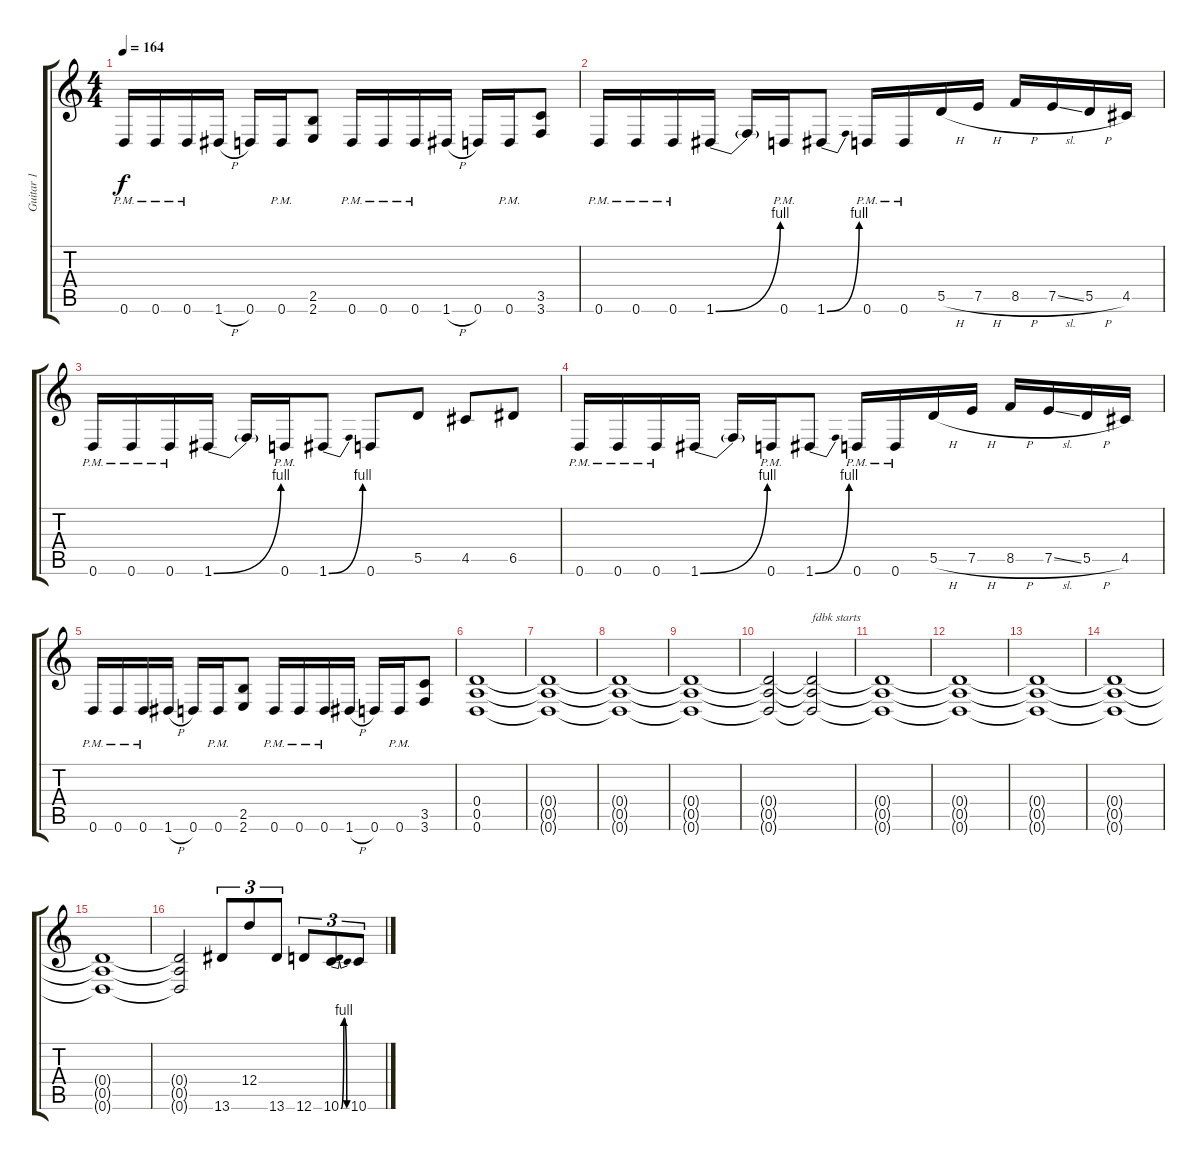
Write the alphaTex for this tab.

\track ("Guitar 1" "Guitar 1") {instrument distortionguitar}
\staff {score tabs}
\tuning (E4 B3 G3 D3 A2 D2) {hide}
\ts (4 4)
\tempo 164
\clef g2
\ks c
0.6{pm}.16{dy f} 0.6{pm}.16 0.6{pm}.16 1.6{h}.16 0.6.16 0.6{pm}.16 (2.5 2.6).8 0.6{pm}.16 0.6{pm}.16 0.6{pm}.16 1.6{h}.16 0.6.16 0.6{pm}.16 (3.5 3.6).8 |
0.6{pm}.16 0.6{pm}.16 0.6{pm}.16 1.6{be (bend 0 0 60 4)}.16 1.6{t}.16 0.6{pm}.16 1.6{be (bend 0 0 60 4)}.8 0.6{pm}.16 0.6{pm}.16 5.5{h}.16 7.5{h}.16 8.5{h}.16 7.5{sl}.16 5.5{h}.16 4.5.16 |
0.6{pm}.16 0.6{pm}.16 0.6{pm}.16 1.6{be (bend 0 0 60 4)}.16 1.6{t}.16 0.6{pm}.16 1.6{be (bend 0 0 60 4)}.8 0.6.8 5.5.8 4.5.8 6.5.8 |
0.6{pm}.16 0.6{pm}.16 0.6{pm}.16 1.6{be (bend 0 0 60 4)}.16 1.6{t}.16 0.6{pm}.16 1.6{be (bend 0 0 60 4)}.8 0.6{pm}.16 0.6{pm}.16 5.5{h}.16 7.5{h}.16 8.5{h}.16 7.5{sl}.16 5.5{h}.16 4.5.16 |
0.6{pm}.16 0.6{pm}.16 0.6{pm}.16 1.6{h}.16 0.6.16 0.6{pm}.16 (2.5 2.6).8 0.6{pm}.16 0.6{pm}.16 0.6{pm}.16 1.6{h}.16 0.6.16 0.6{pm}.16 (3.5 3.6).8 |
(0.4 0.5 0.6).1 |
(0.4{t} 0.5{t} 0.6{t}).1 |
(0.4{t} 0.5{t} 0.6{t}).1 |
(0.4{t} 0.5{t} 0.6{t}).1 |
(0.4{t} 0.5{t} 0.6{t}).2 (0.4{t} 0.5{t} 0.6{t}).2{txt "fdbk starts"} |
(0.4{t} 0.5{t} 0.6{t}).1 |
(0.4{t} 0.5{t} 0.6{t}).1 |
(0.4{t} 0.5{t} 0.6{t}).1 |
(0.4{t} 0.5{t} 0.6{t}).1 |
(0.4{t} 0.5{t} 0.6{t}).1 |
(0.4{t} 0.5{t} 0.6{t}).2 13.6.8{tu (3 2)} 12.4.8{tu (3 2)} 13.6.8{tu (3 2)} 12.6.8{tu (3 2)} 10.6{be (bendrelease 0 0 15 4 15 4 60 0)}.8{tu (3 2)} 10.6.8{tu (3 2)}
